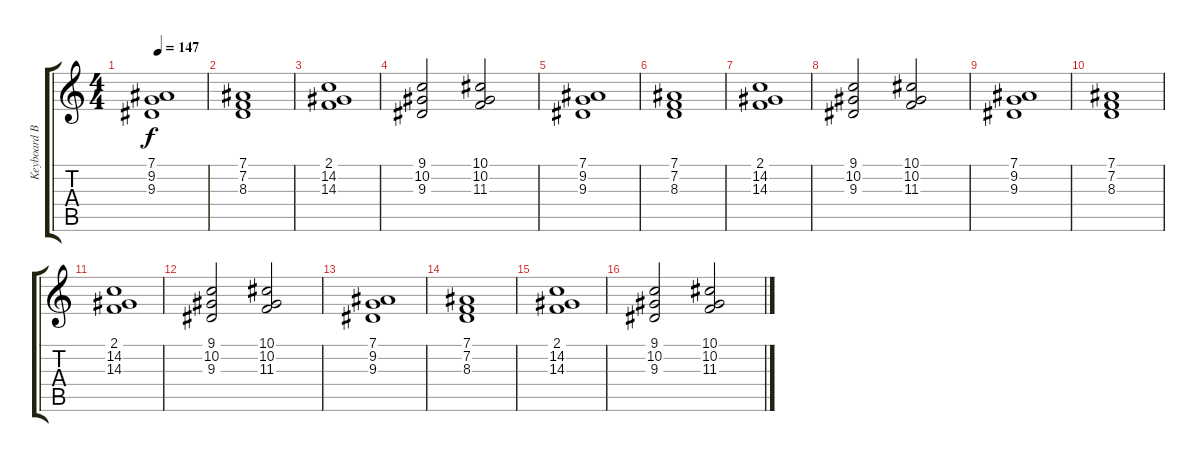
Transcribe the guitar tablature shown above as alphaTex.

\track ("Keyboard Backing" "Keyboard B") {instrument synthstrings2}
\staff {score tabs}
\tuning (Eb4 Bb3 Gb3 Db3 Ab2 Eb2) {hide}
\ts (4 4)
\tempo 147
\clef g2
\ks c
(7.1 9.2 9.3).1{dy f} |
(7.1 7.2 8.3).1 |
(2.1 14.2 14.3).1 |
(9.1 10.2 9.3).2 (10.1 10.2 11.3).2 |
(7.1 9.2 9.3).1 |
(7.1 7.2 8.3).1 |
(2.1 14.2 14.3).1 |
(9.1 10.2 9.3).2 (10.1 10.2 11.3).2 |
(7.1 9.2 9.3).1 |
(7.1 7.2 8.3).1 |
(2.1 14.2 14.3).1 |
(9.1 10.2 9.3).2 (10.1 10.2 11.3).2 |
(7.1 9.2 9.3).1 |
(7.1 7.2 8.3).1 |
(2.1 14.2 14.3).1 |
(9.1 10.2 9.3).2 (10.1 10.2 11.3).2
